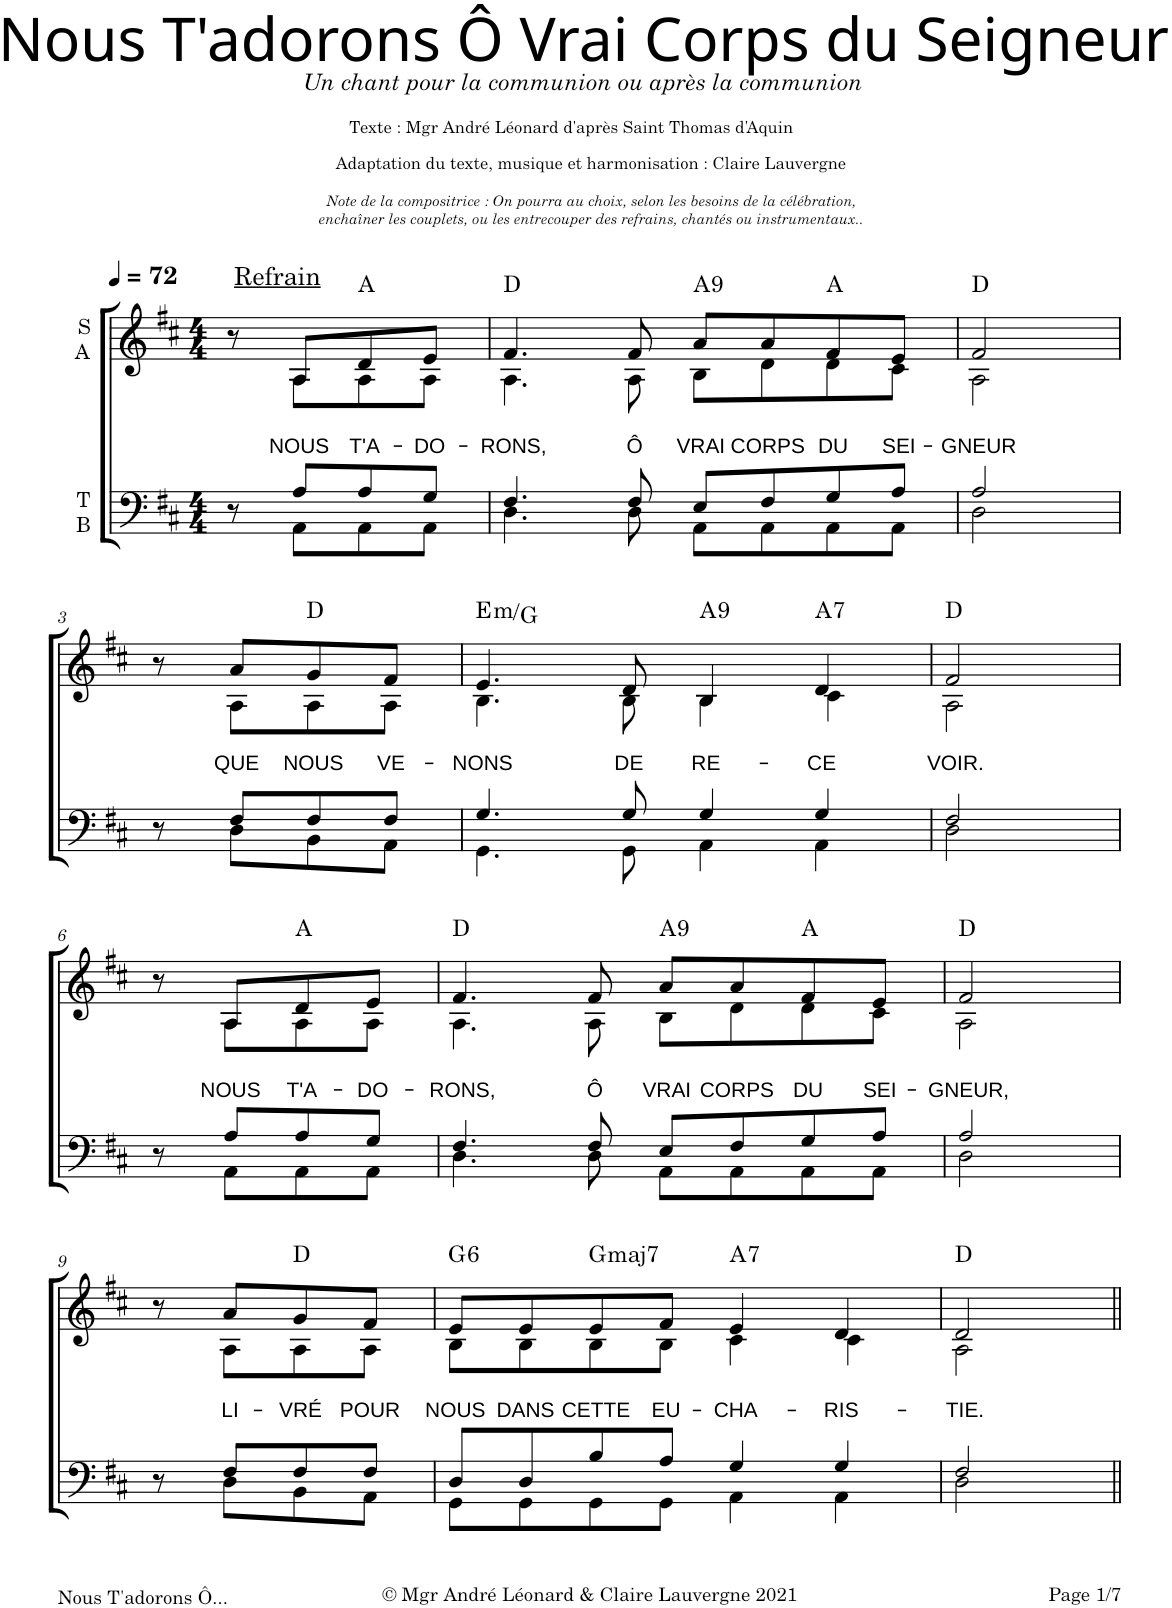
**kern	**kern	**text	**harte
*part2	*part1	*part1	*part1
*staff2	*staff1	*staff1	*
*I"T B	*I"S A	*	*
*clefF4	*clefG2	*	*
*k[f#c#]	*k[f#c#]	*	*
*M4/4	*M4/4	*	*
*MM72	*MM72	*	*
=	=	=	=
*^	*^	*	*
8r	8r	8r	8r	.	.
!	!	!LO:TX:a:t=Refrain	!	!	!
!	!	!	!	!LO:LY:b	!
8A/L	8AA\L	8A/L	8A\L	NOUS	.
!	!	!	!	!LO:LY:b	!
8A/	8AA\	8d/	8A\	T'A-	A:maj
!	!	!	!	!LO:LY:b	!
8G/J	8AA\J	8e/J	8A\J	-DO-	.
=1	=1	=1	=1	=1	=1
!	!	!	!	!LO:LY:b	!
4.F#/	4.D\	4.f#/	4.A\	-RONS,	D:maj
!	!	!	!	!LO:LY:b	!
8F#/	8D\	8f#/	8A\	Ô	.
!	!	!	!	!LO:LY:b	!LO:H:kt=9
8E/L	8AA\L	8a/L	8B\L	VRAI	A:9
!	!	!	!	!LO:LY:b	!
8F#/	8AA\	8a/	8d\	CORPS	.
!	!	!	!	!LO:LY:b	!
8G/	8AA\	8f#/	8d\	DU	A:maj
!	!	!	!	!LO:LY:b	!
8A/J	8AA\J	8e/J	8c#\J	SEI-	.
=2	=2	=2	=2	=2	=2
!	!	!	!	!LO:LY:b	!
2A/	2D\	2f#/	2A\	-GNEUR	D:maj
!!LO:LB:g=z	!!
=3	=3	=3	=3	=3	=3
8r	8r	8r	8r	.	.
!	!	!	!	!LO:LY:b	!
8F#/L	8D\L	8a/L	8A\L	QUE	.
!	!	!	!	!LO:LY:b	!
8F#/	8BB\	8g/	8A\	NOUS	D:maj
!	!	!	!	!LO:LY:b	!
8F#/J	8AA\J	8f#/J	8A\J	VE-	.
=4	=4	=4	=4	=4	=4
!	!	!	!	!LO:LY:b	!LO:H:kt=m
4.G/	4.GG\	4.e/	4.B\	-NONS	E:min/b3
!	!	!	!	!LO:LY:b	!
8G/	8GG\	8d/	8B\	DE	.
!	!	!	!	!LO:LY:b	!LO:H:kt=9
4G/	4AA\	4B/	4B\	RE-	A:9
!	!	!	!	!LO:LY:b	!LO:H:kt=7
4G/	4AA\	4d/	4c#\	-CE	A:7
=5	=5	=5	=5	=5	=5
!	!	!	!	!LO:LY:b	!
2F#/	2D\	2f#/	2A\	VOIR.	D:maj
!!LO:LB:g=z	!!
=6	=6	=6	=6	=6	=6
8r	8r	8r	8r	.	.
!	!	!	!	!LO:LY:b	!
8A/L	8AA\L	8A/L	8A\L	NOUS	.
!	!	!	!	!LO:LY:b	!
8A/	8AA\	8d/	8A\	T'A-	A:maj
!	!	!	!	!LO:LY:b	!
8G/J	8AA\J	8e/J	8A\J	-DO-	.
=7	=7	=7	=7	=7	=7
!	!	!	!	!LO:LY:b	!
4.F#/	4.D\	4.f#/	4.A\	-RONS,	D:maj
!	!	!	!	!LO:LY:b	!
8F#/	8D\	8f#/	8A\	Ô	.
!	!	!	!	!LO:LY:b	!LO:H:kt=9
8E/L	8AA\L	8a/L	8B\L	VRAI	A:9
!	!	!	!	!LO:LY:b	!
8F#/	8AA\	8a/	8d\	CORPS	.
!	!	!	!	!LO:LY:b	!
8G/	8AA\	8f#/	8d\	DU	A:maj
!	!	!	!	!LO:LY:b	!
8A/J	8AA\J	8e/J	8c#\J	SEI-	.
=8	=8	=8	=8	=8	=8
!	!	!	!	!LO:LY:b	!
2A/	2D\	2f#/	2A\	-GNEUR,	D:maj
!!LO:LB:g=z	!!
=9	=9	=9	=9	=9	=9
8r	8r	8r	8r	.	.
!	!	!	!	!LO:LY:b	!
8F#/L	8D\L	8a/L	8A\L	LI-	.
!	!	!	!	!LO:LY:b	!
8F#/	8BB\	8g/	8A\	-VRÉ	D:maj
!	!	!	!	!LO:LY:b	!
8F#/J	8AA\J	8f#/J	8A\J	POUR	.
=10	=10	=10	=10	=10	=10
!	!	!	!	!LO:LY:b	!LO:H:kt=6
8D/L	8GG\L	8e/L	8B\L	NOUS	G:maj6
!	!	!	!	!LO:LY:b	!
8D/	8GG\	8e/	8B\	DANS	.
!	!	!	!	!LO:LY:b	!LO:H:kt=maj7
8B/	8GG\	8e/	8B\	CETTE	G:maj7
!	!	!	!	!LO:LY:b	!
8A/J	8GG\J	8f#/J	8B\J	EU-	.
!	!	!	!	!LO:LY:b	!LO:H:kt=7
4G/	4AA\	4e/	4c#\	-CHA-	A:7
!	!	!	!	!LO:LY:b	!
4G/	4AA\	4d/	4c#\	-RIS-	.
=11	=11	=11	=11	=11	=11
!	!	!	!	!LO:LY:b	!
2F#/	2D\	2d/	2A\	-TIE.	D:maj
*v	*v	*	*	*	*
*	*v	*v	*	*
=||	=||	=||	=||
*-	*-	*-	*-
